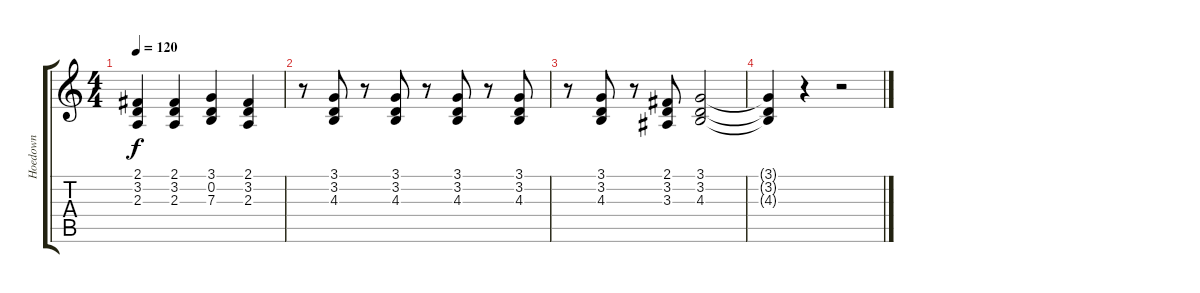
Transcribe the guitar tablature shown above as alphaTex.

\track ("Hoedown" "Hoedown") {instrument acousticgrandpiano}
\staff {score tabs}
\tuning (E4 B3 G3 D3 A2 E2) {hide}
\ts (4 4)
\tempo 120
\clef g2
\ks c
(2.1 3.2 2.3).4{dy f} (2.1 3.2 2.3).4 (3.1 0.2 7.3).4 (2.1 3.2 2.3).4 |
r.8 (3.1 3.2 4.3).8 r.8 (3.1 3.2 4.3).8 r.8 (3.1 3.2 4.3).8 r.8 (3.1 3.2 4.3).8 |
r.8 (3.1 3.2 4.3).8 r.8 (2.1 3.2 3.3).8 (3.1 3.2 4.3).2 |
(3.1{t} 3.2{t} 4.3{t}).4 r.4 r.2
